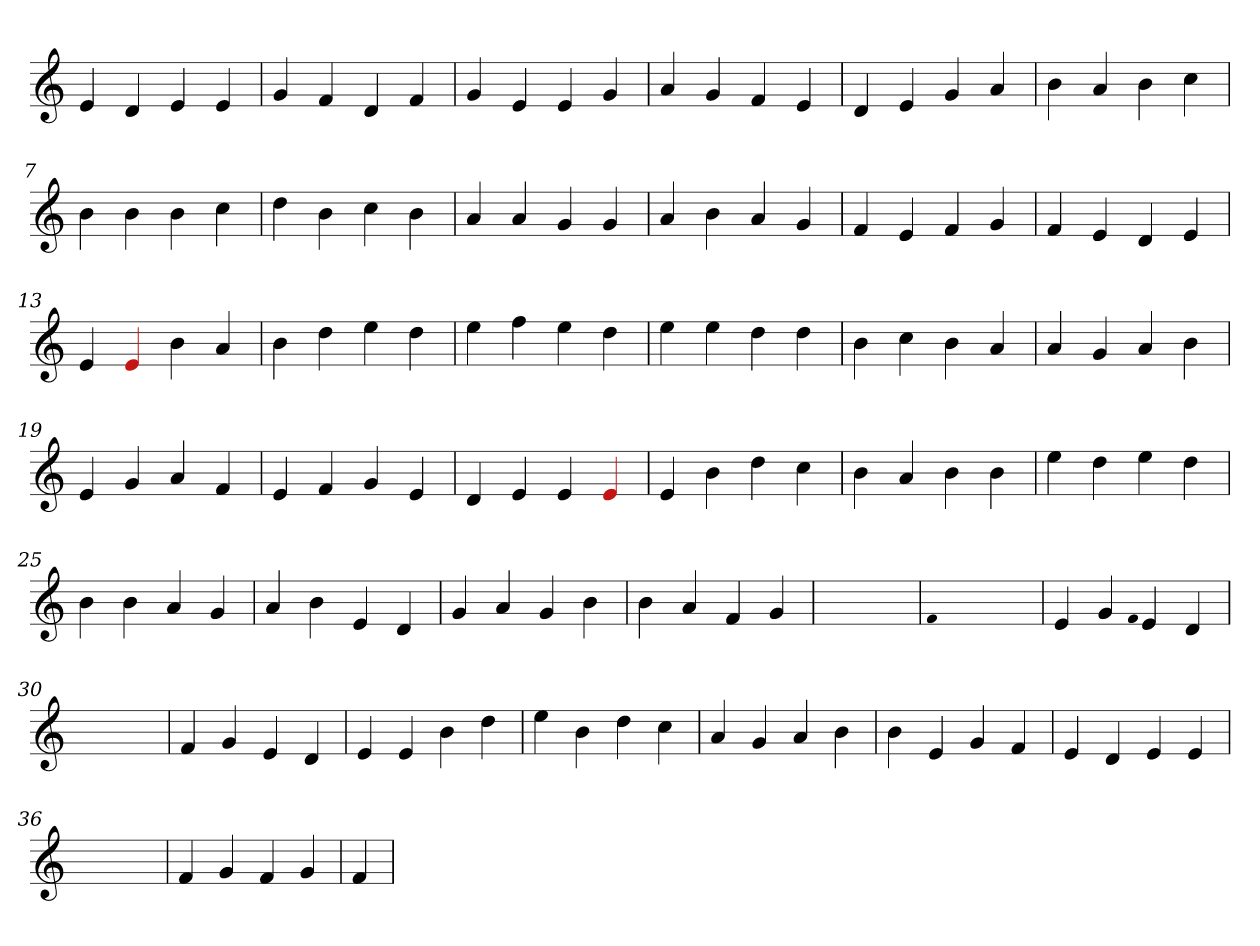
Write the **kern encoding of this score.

**kern
*part1
*staff1
*clefG2
=1
4e
4d
4e
4e
=2
4g
4f
4d
4f
=3
4g
4e
4e
4g
=4
4a
4g
4f
4e
=5
4d
4e
4g
4a
=6
4b
4a
4b
4cc
=7
4b
4b
4b
4cc
=8
4dd
4b
4cc
4b
=9
4a
4a
4g
4g
=10
4a
4b
4a
4g
=11
4f
4e
4f
4g
=12
4f
4e
4d
4e
=13
4e
4Re
4b
4a
=14
4b
4dd
4ee
4dd
=15
4ee
4ff
4ee
4dd
=16
4ee
4ee
4dd
4dd
=17
4b
4cc
4b
4a
=18
4a
4g
4a
4b
=19
4e
4g
4a
4f
=20
4e
4f
4g
4e
=21
4d
4e
4e
4Re
=22
4e
4b
4dd
4cc
=23
4b
4a
4b
4b
=24
4ee
4dd
4ee
4dd
=25
4b
4b
4a
4g
=26
4a
4b
4e
4d
=27
4g
4a
4g
4b
=28
4b
4a
4f
4g
=29
1ryy
=29
qqf
1ryy
=29
4e
4g
qqf
4e
4d
=30
1ryy
=30
4f
4g
4e
4d
=31
4e
4e
4b
4dd
=32
4ee
4b
4dd
4cc
=33
4a
4g
4a
4b
=34
4b
4e
4g
4f
=35
4e
4d
4e
4e
=36
1ryy
=36
4f
4g
4f
4g
=37
4f
=
*-
